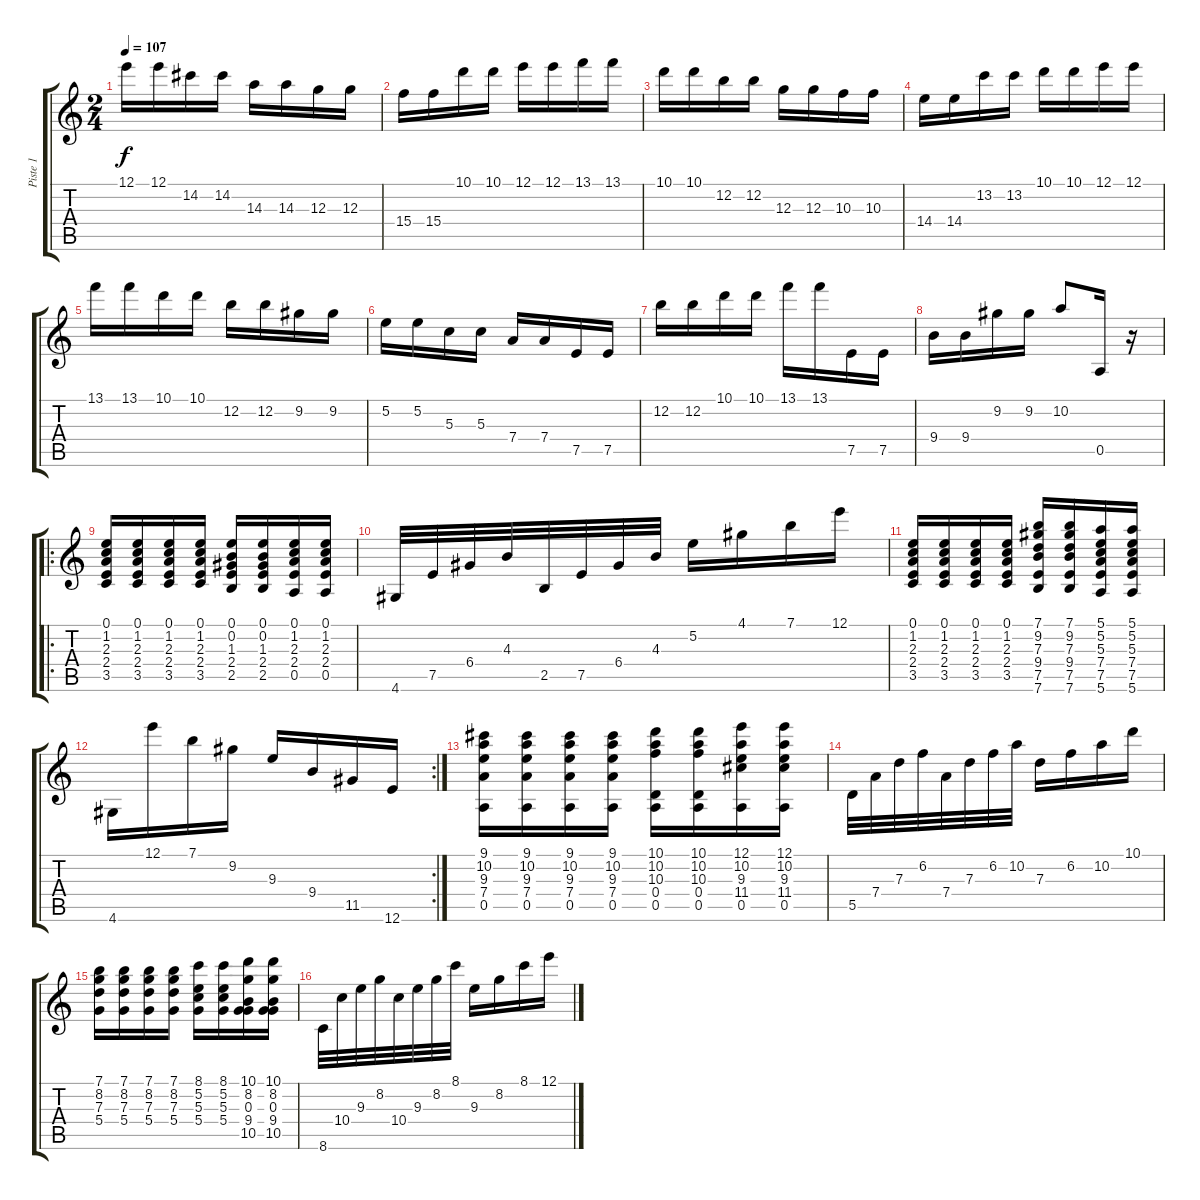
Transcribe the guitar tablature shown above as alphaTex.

\track ("Piste 1" "Piste 1") {instrument distortionguitar}
\staff {score tabs}
\tuning (E4 B3 G3 D3 A2 E2) {hide}
\ts (2 4)
\tempo 107
\clef g2
\ks c
12.1.16{dy f} 12.1.16 14.2.16 14.2.16 14.3.16 14.3.16 12.3.16 12.3.16 |
15.4.16 15.4.16 10.1.16 10.1.16 12.1.16 12.1.16 13.1.16 13.1.16 |
10.1.16 10.1.16 12.2.16 12.2.16 12.3.16 12.3.16 10.3.16 10.3.16 |
14.4.16 14.4.16 13.2.16 13.2.16 10.1.16 10.1.16 12.1.16 12.1.16 |
13.1.16 13.1.16 10.1.16 10.1.16 12.2.16 12.2.16 9.2.16 9.2.16 |
5.2.16 5.2.16 5.3.16 5.3.16 7.4.16 7.4.16 7.5.16 7.5.16 |
12.2.16 12.2.16 10.1.16 10.1.16 13.1.16 13.1.16 7.5.16 7.5.16 |
9.4.16 9.4.16 9.2.16 9.2.16 10.2.8 0.5.16 r.16 |
\ro
(0.1 1.2 2.3 2.4 3.5).16 (0.1 1.2 2.3 2.4 3.5).16 (0.1 1.2 2.3 2.4 3.5).16 (0.1 1.2 2.3 2.4 3.5).16 (0.1 0.2 1.3 2.4 2.5).16 (0.1 0.2 1.3 2.4 2.5).16 (0.1 1.2 2.3 2.4 0.5).16 (0.1 1.2 2.3 2.4 0.5).16 |
4.6.32 7.5.32 6.4.32 4.3.32 2.5.32 7.5.32 6.4.32 4.3.32 5.2.16 4.1.16 7.1.16 12.1.16 |
(0.1 1.2 2.3 2.4 3.5).16 (0.1 1.2 2.3 2.4 3.5).16 (0.1 1.2 2.3 2.4 3.5).16 (0.1 1.2 2.3 2.4 3.5).16 (7.1 9.2 7.3 9.4 7.5 7.6).16 (7.1 9.2 7.3 9.4 7.5 7.6).16 (5.1 5.2 5.3 7.4 7.5 5.6).16 (5.1 5.2 5.3 7.4 7.5 5.6).16 |
\rc 2
4.6.16 12.1.16 7.1.16 9.2.16 9.3.16 9.4.16 11.5.16 12.6.16 |
(9.1 10.2 9.3 7.4 0.5).16 (9.1 10.2 9.3 7.4 0.5).16 (9.1 10.2 9.3 7.4 0.5).16 (9.1 10.2 9.3 7.4 0.5).16 (10.1 10.2 10.3 0.4 0.5).16 (10.1 10.2 10.3 0.4 0.5).16 (12.1 10.2 9.3 11.4 0.5).16 (12.1 10.2 9.3 11.4 0.5).16 |
5.5.32 7.4.32 7.3.32 6.2.32 7.4.32 7.3.32 6.2.32 10.2.32 7.3.16 6.2.16 10.2.16 10.1.16 |
(7.1 8.2 7.3 5.4).16 (7.1 8.2 7.3 5.4).16 (7.1 8.2 7.3 5.4).16 (7.1 8.2 7.3 5.4).16 (8.1 5.2 5.3 5.4).16 (8.1 5.2 5.3 5.4).16 (10.1 8.2 0.3 9.4 10.5).16 (10.1 8.2 0.3 9.4 10.5).16 |
8.6.32 10.4.32 9.3.32 8.2.32 10.4.32 9.3.32 8.2.32 8.1.32 9.3.16 8.2.16 8.1.16 12.1.16
